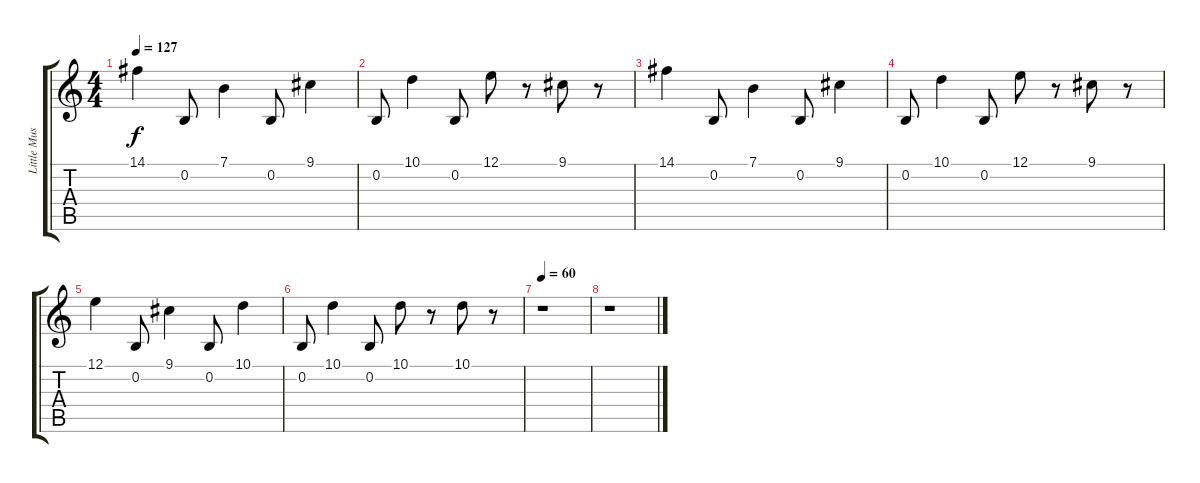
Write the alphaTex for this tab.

\track ("Little Music Box :-))" "Little Mus") {instrument musicbox}
\staff {score tabs}
\tuning (E4 B3 G3 D3 A2 E2) {hide}
\ts (4 4)
\tempo 127
\clef g2
\ks c
14.1.4{dy f} 0.2.8 7.1.4 0.2.8 9.1.4 |
0.2.8 10.1.4 0.2.8 12.1.8 r.8 9.1.8 r.8 |
14.1.4 0.2.8 7.1.4 0.2.8 9.1.4 |
0.2.8 10.1.4 0.2.8 12.1.8 r.8 9.1.8 r.8 |
12.1.4 0.2.8 9.1.4 0.2.8 10.1.4 |
0.2.8 10.1.4 0.2.8 10.1.8 r.8 10.1.8 r.8 |
\tempo 60
r.1 |
r.1
